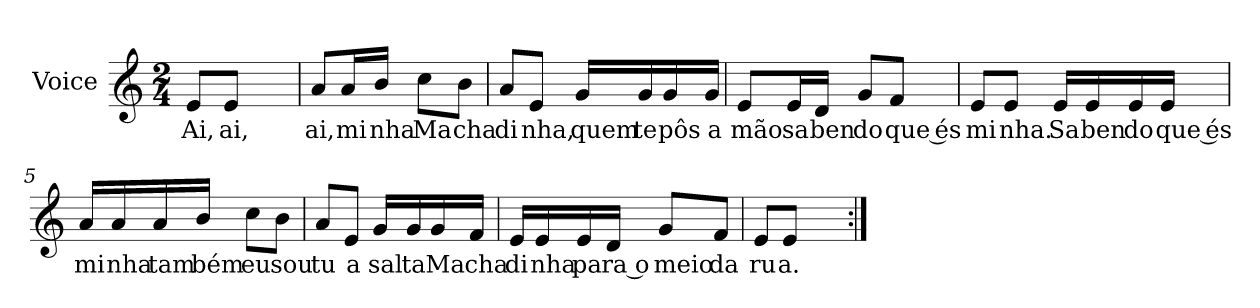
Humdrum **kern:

**kern	**text
*part1	*part1
*staff1	*staff1
*I"Voice	*
*I'V	*
*clefG2	*
*k[]	*
*C:	*
*M2/4	*
=	=
8eL	Ai,
8eJ	ai,
4ryy	.
=1	=1
8aL	ai,
16a	mi
16bJJ	nha
8ccL	Ma
8bJ	cha
=2	=2
8aL	di
8eJ	nha,
16gLL	quem
16g	te
16g	pôs
16gJJ	a
=3	=3
8eL	mão
16e	sa
16dJJ	ben
8gL	do
8fJ	que és
=4	=4
8eL	mi
8eJ	nha.
16eLL	Sa
16e	ben
16e	do
16eJJ	que és
=5	=5
16aLL	mi
16a	nha
16a	tam
16bJJ	bém
8ccL	eu
8bJ	sou
=6	=6
8aL	tu
8eJ	a
16gLL	sal
16g	ta
16g	Ma
16fJJ	cha
=7	=7
16eLL	di
16e	nha
16e	pa
16dJJ	ra o
8gL	meio
8fJ	da
=8	=8
8eL	ru
8eJ	a.
4ryy	.
=:|!	=:|!
*-	*-
